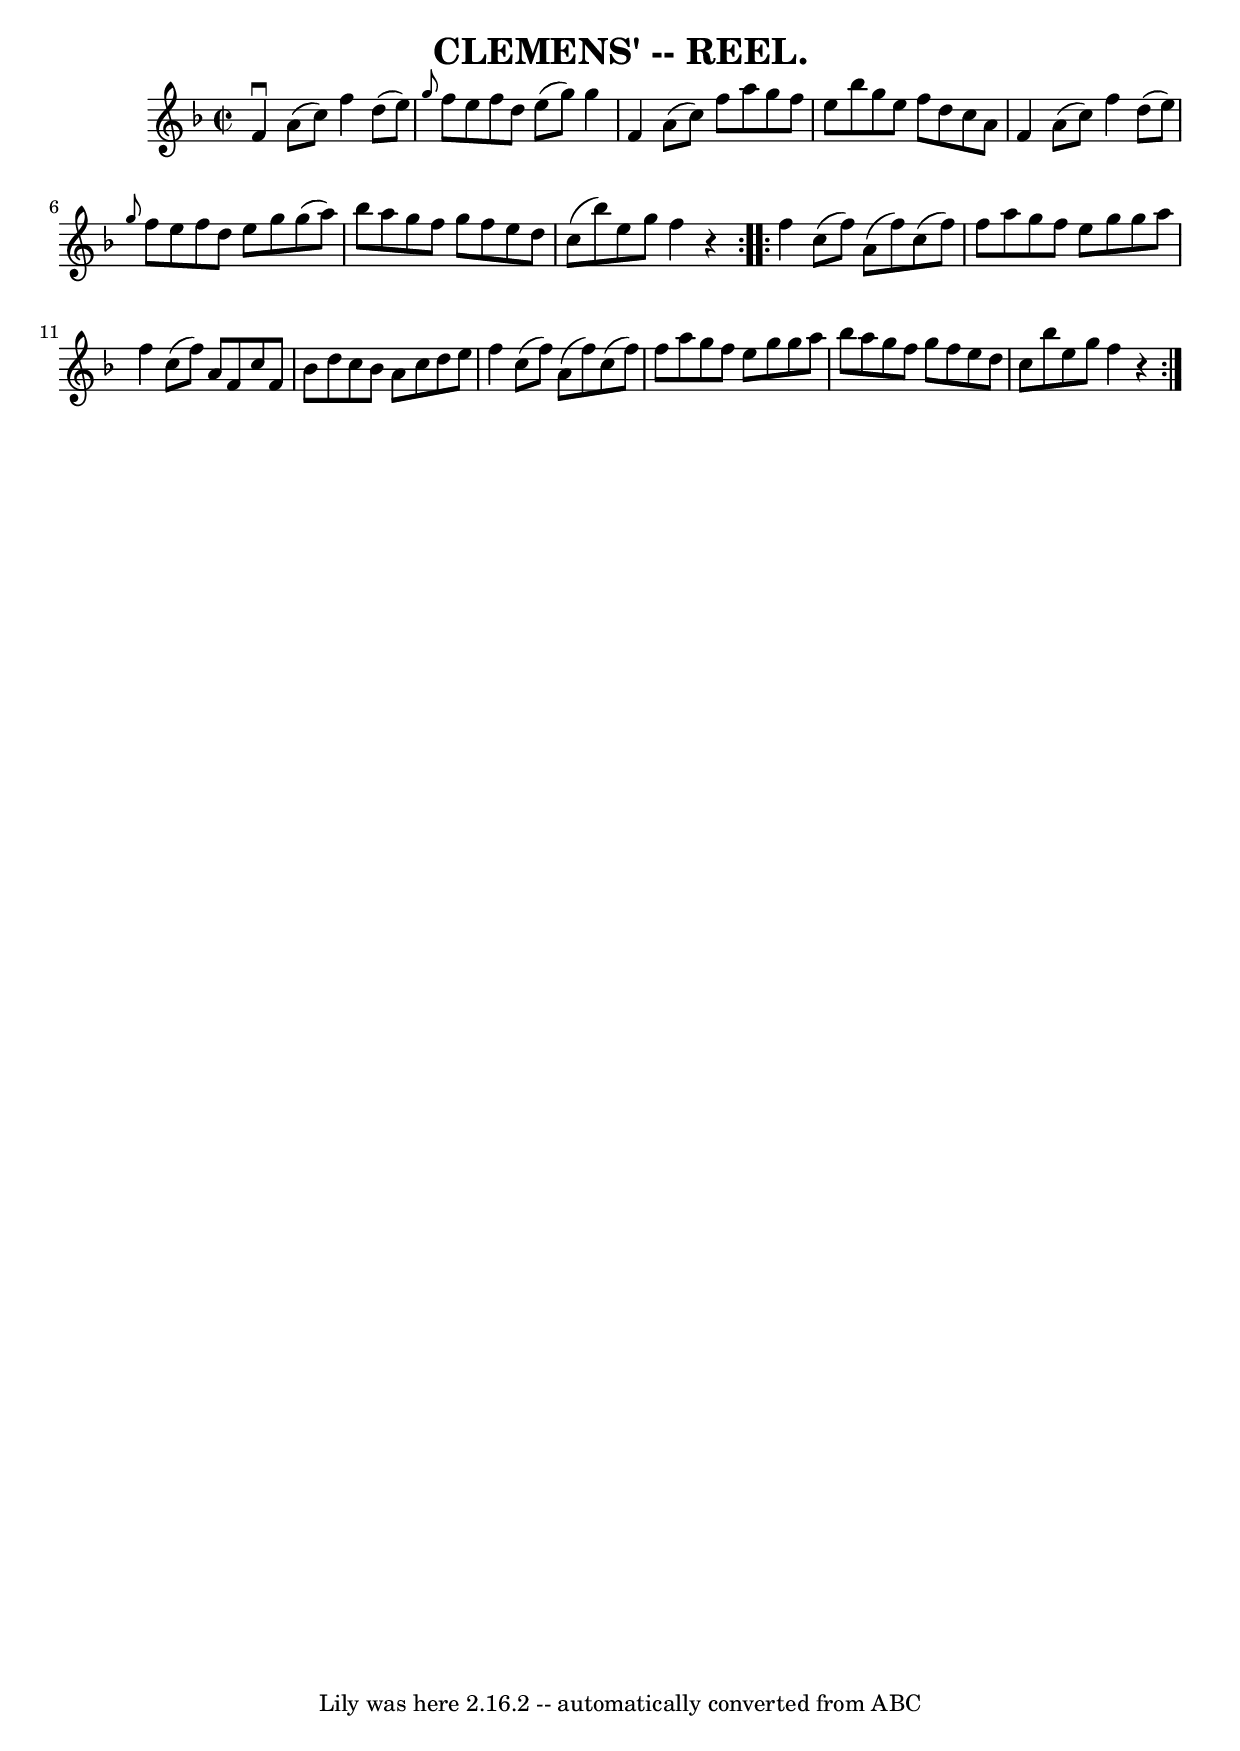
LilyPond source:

\version "2.7.40"
\include "Mammoth.ily"
\header {
	crossRefNumber = "4"
	footnotes = ""
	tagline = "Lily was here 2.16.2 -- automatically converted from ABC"
	title = "CLEMENS' -- REEL."
}
voicedefault =  {


\repeat volta 2 {
\override Staff.TimeSignature #'style = #'C
 \time 2/2 
\key f \major f'4^\downbow a'8 (c''8) f''4 d''8 (
e''8) |
 \grace { g''8  } f''8 e''8 f''8 d''8 e''8 (
 g''8) g''4  |
 f'4 a'8 (c''8) f''8 a''8 g''8    
f''8  |
 e''8 bes''8 g''8 e''8 f''8 d''8 c''8 a'8  
|
 f'4 a'8 (c''8) f''4 d''8 (e''8) |
 
\grace { g''8  } f''8 e''8 f''8 d''8 e''8 g''8 g''8 (
a''8) |
 bes''8 a''8 g''8 f''8 g''8 f''8 e''8    
d''8  |
 c''8 (bes''8) e''8 g''8 f''4    r4 }     
\repeat volta 2 { f''4 c''8 (f''8) a'8 (f''8) c''8 (
f''8) |
 f''8 a''8 g''8 f''8 e''8 g''8 g''8    
a''8  |
 f''4 c''8 (f''8) a'8 f'8 c''8 f'8  
|
 bes'8 d''8 c''8 bes'8 a'8 c''8 d''8 e''8  
|
 f''4 c''8 (f''8) a'8 (f''8) c''8 (f''8) 
|
 f''8 a''8 g''8 f''8 e''8 g''8 g''8 a''8  
|
 bes''8 a''8 g''8 f''8 g''8 f''8 e''8 d''8  
|
 c''8 bes''8 e''8 g''8 f''4    r4 }   
}

\score{
    <<

	\context Staff="default"
	{
	    \voicedefault 
	}

    >>
	\layout {
	}
	\midi {}
}
